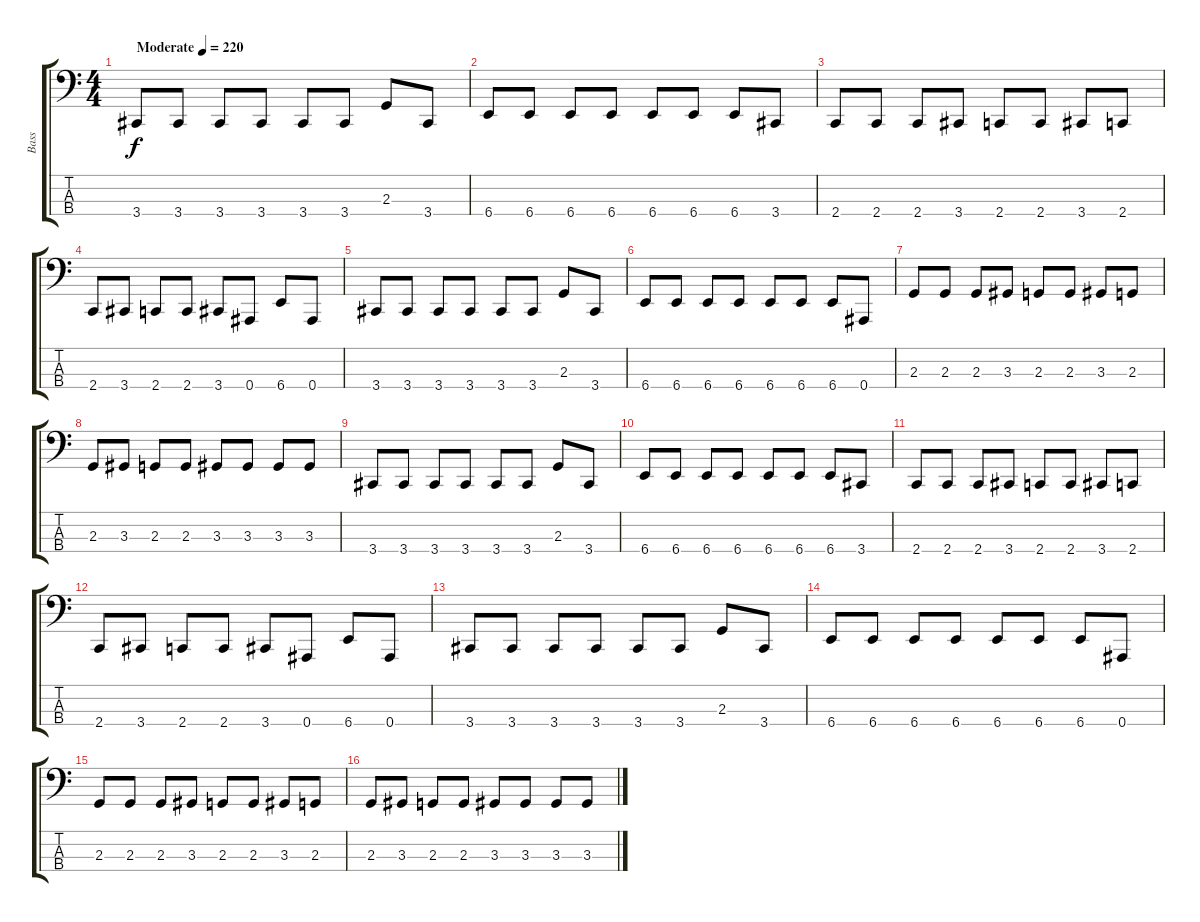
\track ("Bass" "Bass") {instrument electricbasspick}
\staff {score tabs}
\tuning (Eb2 Bb1 F1 Bb0) {hide}
\ts (4 4)
\tempo (220 "Moderate")
\clef f4
\ks c
3.4.8{dy f instrument electricbasspick} 3.4.8 3.4.8 3.4.8 3.4.8 3.4.8 2.3.8 3.4.8 |
6.4.8 6.4.8 6.4.8 6.4.8 6.4.8 6.4.8 6.4.8 3.4.8 |
2.4.8 2.4.8 2.4.8 3.4.8 2.4.8 2.4.8 3.4.8 2.4.8 |
2.4.8 3.4.8 2.4.8 2.4.8 3.4.8 0.4.8 6.4.8 0.4.8 |
3.4.8 3.4.8 3.4.8 3.4.8 3.4.8 3.4.8 2.3.8 3.4.8 |
6.4.8 6.4.8 6.4.8 6.4.8 6.4.8 6.4.8 6.4.8 0.4.8 |
2.3.8 2.3.8 2.3.8 3.3.8 2.3.8 2.3.8 3.3.8 2.3.8 |
2.3.8 3.3.8 2.3.8 2.3.8 3.3.8 3.3.8 3.3.8 3.3.8 |
3.4.8 3.4.8 3.4.8 3.4.8 3.4.8 3.4.8 2.3.8 3.4.8 |
6.4.8 6.4.8 6.4.8 6.4.8 6.4.8 6.4.8 6.4.8 3.4.8 |
2.4.8 2.4.8 2.4.8 3.4.8 2.4.8 2.4.8 3.4.8 2.4.8 |
2.4.8 3.4.8 2.4.8 2.4.8 3.4.8 0.4.8 6.4.8 0.4.8 |
3.4.8 3.4.8 3.4.8 3.4.8 3.4.8 3.4.8 2.3.8 3.4.8 |
6.4.8 6.4.8 6.4.8 6.4.8 6.4.8 6.4.8 6.4.8 0.4.8 |
2.3.8 2.3.8 2.3.8 3.3.8 2.3.8 2.3.8 3.3.8 2.3.8 |
2.3.8 3.3.8 2.3.8 2.3.8 3.3.8 3.3.8 3.3.8 3.3.8
